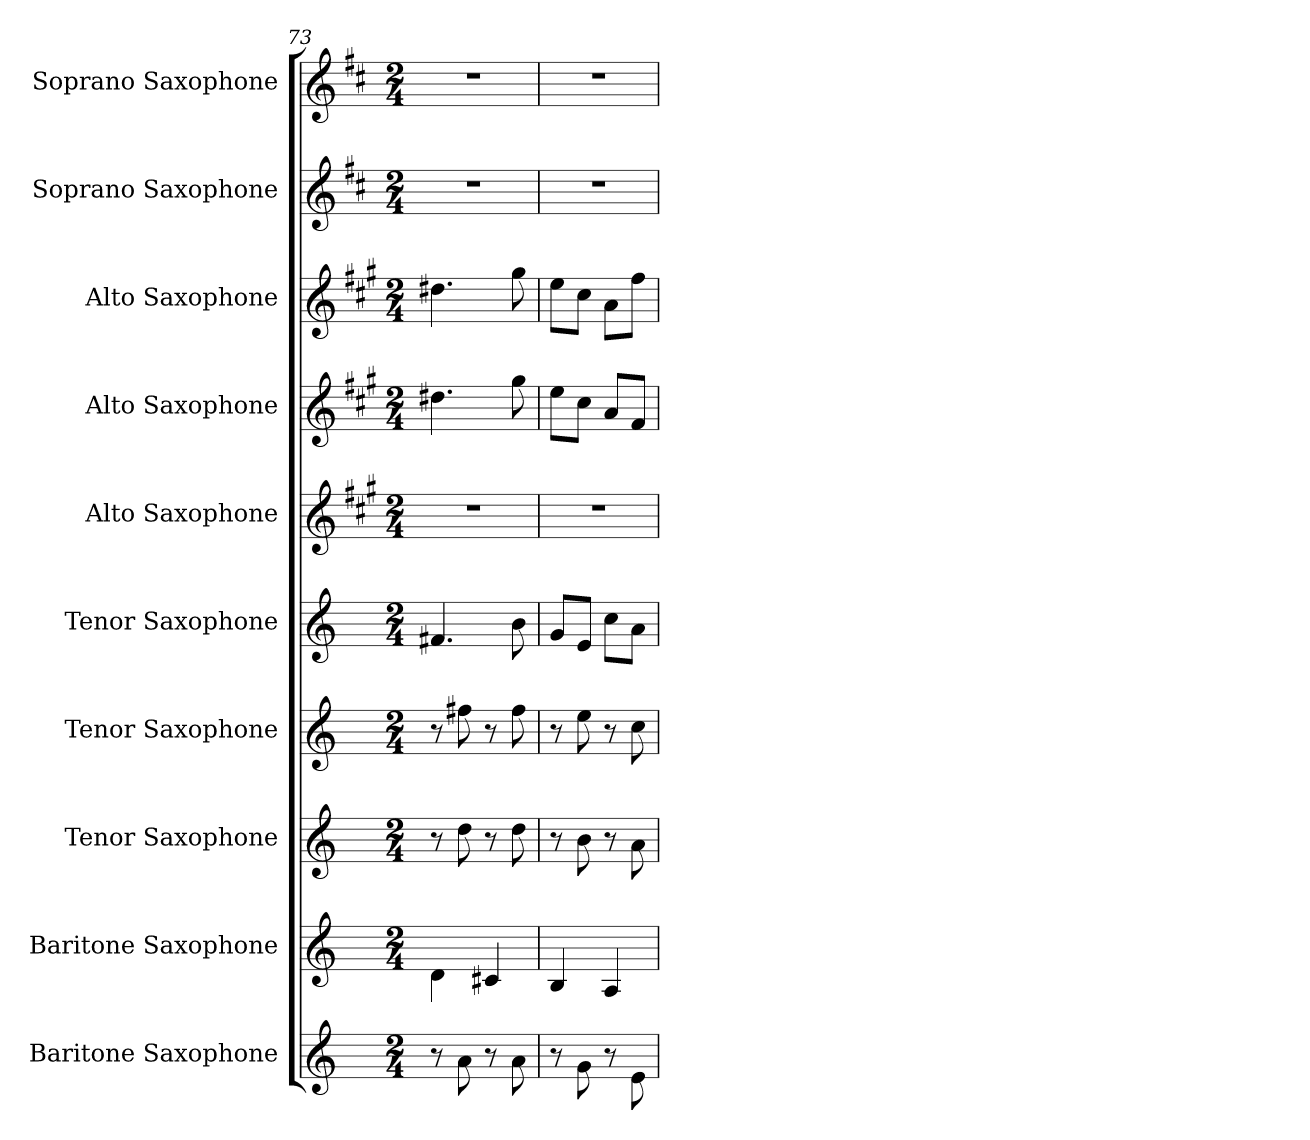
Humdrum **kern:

**kern	**kern	**kern	**kern	**kern	**kern	**kern	**kern	**kern	**kern
*part10	*part9	*part8	*part7	*part6	*part5	*part4	*part3	*part2	*part1
*staff10	*staff9	*staff8	*staff7	*staff6	*staff5	*staff4	*staff3	*staff2	*staff1
*I"Baritone Saxophone	*I"Baritone Saxophone	*I"Tenor Saxophone	*I"Tenor Saxophone	*I"Tenor Saxophone	*I"Alto Saxophone	*I"Alto Saxophone	*I"Alto Saxophone	*I"Soprano Saxophone	*I"Soprano Saxophone
*I'Bar. Sax.	*I'Bar. Sax.	*I'T. Sax.	*I'T. Sax.	*I'T. Sax.	*I'A. Sax.	*I'A. Sax.	*I'A. Sax.	*I'S. Sax.	*I'S. Sax.
!!LO:PB:g=z
*clefG2	*clefG2	*clefG2	*clefG2	*clefG2	*clefG2	*clefG2	*clefG2	*clefG2	*clefG2
*ITrd12c21	*ITrd12c21	*ITrd8c14	*ITrd8c14	*ITrd8c14	*ITrd5c9	*ITrd5c9	*ITrd5c9	*ITrd1c2	*ITrd1c2
*k[]	*k[]	*k[]	*k[]	*k[]	*k[]	*k[]	*k[]	*k[]	*k[]
*M2/4	*M2/4	*M2/4	*M2/4	*M2/4	*M2/4	*M2/4	*M2/4	*M2/4	*M2/4
=73	=73	=73	=73	=73	=73	=73	=73	=73	=73
8r	4D\	8r	8r	4.F#X/	2r	4.f#X\	4.f#X\	2r	2r
8A\	.	8d\	8f#X\	.	.	.	.	.	.
8r	4C#X/	8r	8r	.	.	.	.	.	.
8A\	.	8d\	8f#\	8B\	.	8b\	8b\	.	.
=74	=74	=74	=74	=74	=74	=74	=74	=74	=74
8r	4BB/	8r	8r	8G/L	2r	8g\L	8g\L	2r	2r
8G\	.	8B\	8e\	8E/J	.	8e\J	8e\J	.	.
8r	4AA/	8r	8r	8c\L	.	8c/L	8c\L	.	.
8E\	.	8A\	8c\	8A\J	.	8A/J	8a\J	.	.
=	=	=	=	=	=	=	=	=	=
*-	*-	*-	*-	*-	*-	*-	*-	*-	*-
